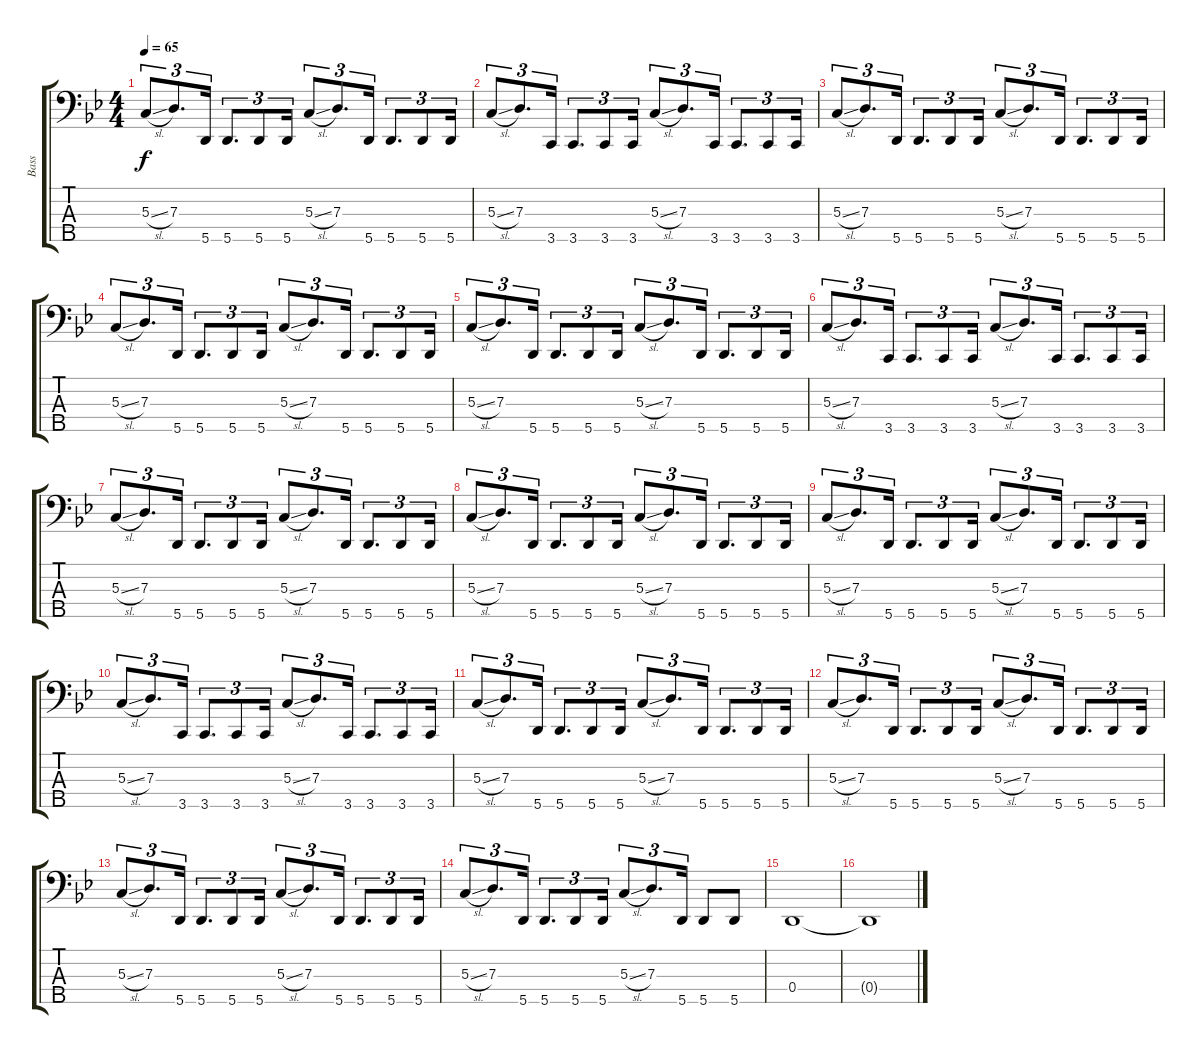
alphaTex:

\track ("Bass" "Bass") {instrument electricbassfinger}
\staff {score tabs}
\tuning (F2 C2 G1 D1 A0) {hide}
\ts (4 4)
\tempo 65
\clef f4
\ks bb
5.3{sl}.8{tu (3 2) dy f} 7.3.8{d tu (3 2)} 5.5.16{tu (3 2)} 5.5.8{d tu (3 2)} 5.5.8{tu (3 2)} 5.5.16{tu (3 2)} 5.3{sl}.8{tu (3 2)} 7.3.8{d tu (3 2)} 5.5.16{tu (3 2)} 5.5.8{d tu (3 2)} 5.5.8{tu (3 2)} 5.5.16{tu (3 2)} |
5.3{sl}.8{tu (3 2)} 7.3.8{d tu (3 2)} 3.5.16{tu (3 2)} 3.5.8{d tu (3 2)} 3.5.8{tu (3 2)} 3.5.16{tu (3 2)} 5.3{sl}.8{tu (3 2)} 7.3.8{d tu (3 2)} 3.5.16{tu (3 2)} 3.5.8{d tu (3 2)} 3.5.8{tu (3 2)} 3.5.16{tu (3 2)} |
5.3{sl}.8{tu (3 2)} 7.3.8{d tu (3 2)} 5.5.16{tu (3 2)} 5.5.8{d tu (3 2)} 5.5.8{tu (3 2)} 5.5.16{tu (3 2)} 5.3{sl}.8{tu (3 2)} 7.3.8{d tu (3 2)} 5.5.16{tu (3 2)} 5.5.8{d tu (3 2)} 5.5.8{tu (3 2)} 5.5.16{tu (3 2)} |
5.3{sl}.8{tu (3 2)} 7.3.8{d tu (3 2)} 5.5.16{tu (3 2)} 5.5.8{d tu (3 2)} 5.5.8{tu (3 2)} 5.5.16{tu (3 2)} 5.3{sl}.8{tu (3 2)} 7.3.8{d tu (3 2)} 5.5.16{tu (3 2)} 5.5.8{d tu (3 2)} 5.5.8{tu (3 2)} 5.5.16{tu (3 2)} |
5.3{sl}.8{tu (3 2)} 7.3.8{d tu (3 2)} 5.5.16{tu (3 2)} 5.5.8{d tu (3 2)} 5.5.8{tu (3 2)} 5.5.16{tu (3 2)} 5.3{sl}.8{tu (3 2)} 7.3.8{d tu (3 2)} 5.5.16{tu (3 2)} 5.5.8{d tu (3 2)} 5.5.8{tu (3 2)} 5.5.16{tu (3 2)} |
5.3{sl}.8{tu (3 2)} 7.3.8{d tu (3 2)} 3.5.16{tu (3 2)} 3.5.8{d tu (3 2)} 3.5.8{tu (3 2)} 3.5.16{tu (3 2)} 5.3{sl}.8{tu (3 2)} 7.3.8{d tu (3 2)} 3.5.16{tu (3 2)} 3.5.8{d tu (3 2)} 3.5.8{tu (3 2)} 3.5.16{tu (3 2)} |
5.3{sl}.8{tu (3 2)} 7.3.8{d tu (3 2)} 5.5.16{tu (3 2)} 5.5.8{d tu (3 2)} 5.5.8{tu (3 2)} 5.5.16{tu (3 2)} 5.3{sl}.8{tu (3 2)} 7.3.8{d tu (3 2)} 5.5.16{tu (3 2)} 5.5.8{d tu (3 2)} 5.5.8{tu (3 2)} 5.5.16{tu (3 2)} |
5.3{sl}.8{tu (3 2)} 7.3.8{d tu (3 2)} 5.5.16{tu (3 2)} 5.5.8{d tu (3 2)} 5.5.8{tu (3 2)} 5.5.16{tu (3 2)} 5.3{sl}.8{tu (3 2)} 7.3.8{d tu (3 2)} 5.5.16{tu (3 2)} 5.5.8{d tu (3 2)} 5.5.8{tu (3 2)} 5.5.16{tu (3 2)} |
5.3{sl}.8{tu (3 2)} 7.3.8{d tu (3 2)} 5.5.16{tu (3 2)} 5.5.8{d tu (3 2)} 5.5.8{tu (3 2)} 5.5.16{tu (3 2)} 5.3{sl}.8{tu (3 2)} 7.3.8{d tu (3 2)} 5.5.16{tu (3 2)} 5.5.8{d tu (3 2)} 5.5.8{tu (3 2)} 5.5.16{tu (3 2)} |
5.3{sl}.8{tu (3 2)} 7.3.8{d tu (3 2)} 3.5.16{tu (3 2)} 3.5.8{d tu (3 2)} 3.5.8{tu (3 2)} 3.5.16{tu (3 2)} 5.3{sl}.8{tu (3 2)} 7.3.8{d tu (3 2)} 3.5.16{tu (3 2)} 3.5.8{d tu (3 2)} 3.5.8{tu (3 2)} 3.5.16{tu (3 2)} |
5.3{sl}.8{tu (3 2)} 7.3.8{d tu (3 2)} 5.5.16{tu (3 2)} 5.5.8{d tu (3 2)} 5.5.8{tu (3 2)} 5.5.16{tu (3 2)} 5.3{sl}.8{tu (3 2)} 7.3.8{d tu (3 2)} 5.5.16{tu (3 2)} 5.5.8{d tu (3 2)} 5.5.8{tu (3 2)} 5.5.16{tu (3 2)} |
5.3{sl}.8{tu (3 2)} 7.3.8{d tu (3 2)} 5.5.16{tu (3 2)} 5.5.8{d tu (3 2)} 5.5.8{tu (3 2)} 5.5.16{tu (3 2)} 5.3{sl}.8{tu (3 2)} 7.3.8{d tu (3 2)} 5.5.16{tu (3 2)} 5.5.8{d tu (3 2)} 5.5.8{tu (3 2)} 5.5.16{tu (3 2)} |
5.3{sl}.8{tu (3 2)} 7.3.8{d tu (3 2)} 5.5.16{tu (3 2)} 5.5.8{d tu (3 2)} 5.5.8{tu (3 2)} 5.5.16{tu (3 2)} 5.3{sl}.8{tu (3 2)} 7.3.8{d tu (3 2)} 5.5.16{tu (3 2)} 5.5.8{d tu (3 2)} 5.5.8{tu (3 2)} 5.5.16{tu (3 2)} |
5.3{sl}.8{tu (3 2)} 7.3.8{d tu (3 2)} 5.5.16{tu (3 2)} 5.5.8{d tu (3 2)} 5.5.8{tu (3 2)} 5.5.16{tu (3 2)} 5.3{sl}.8{tu (3 2)} 7.3.8{d tu (3 2)} 5.5.16{tu (3 2)} 5.5.8 5.5.8 |
0.4.1 |
0.4{t}.1
